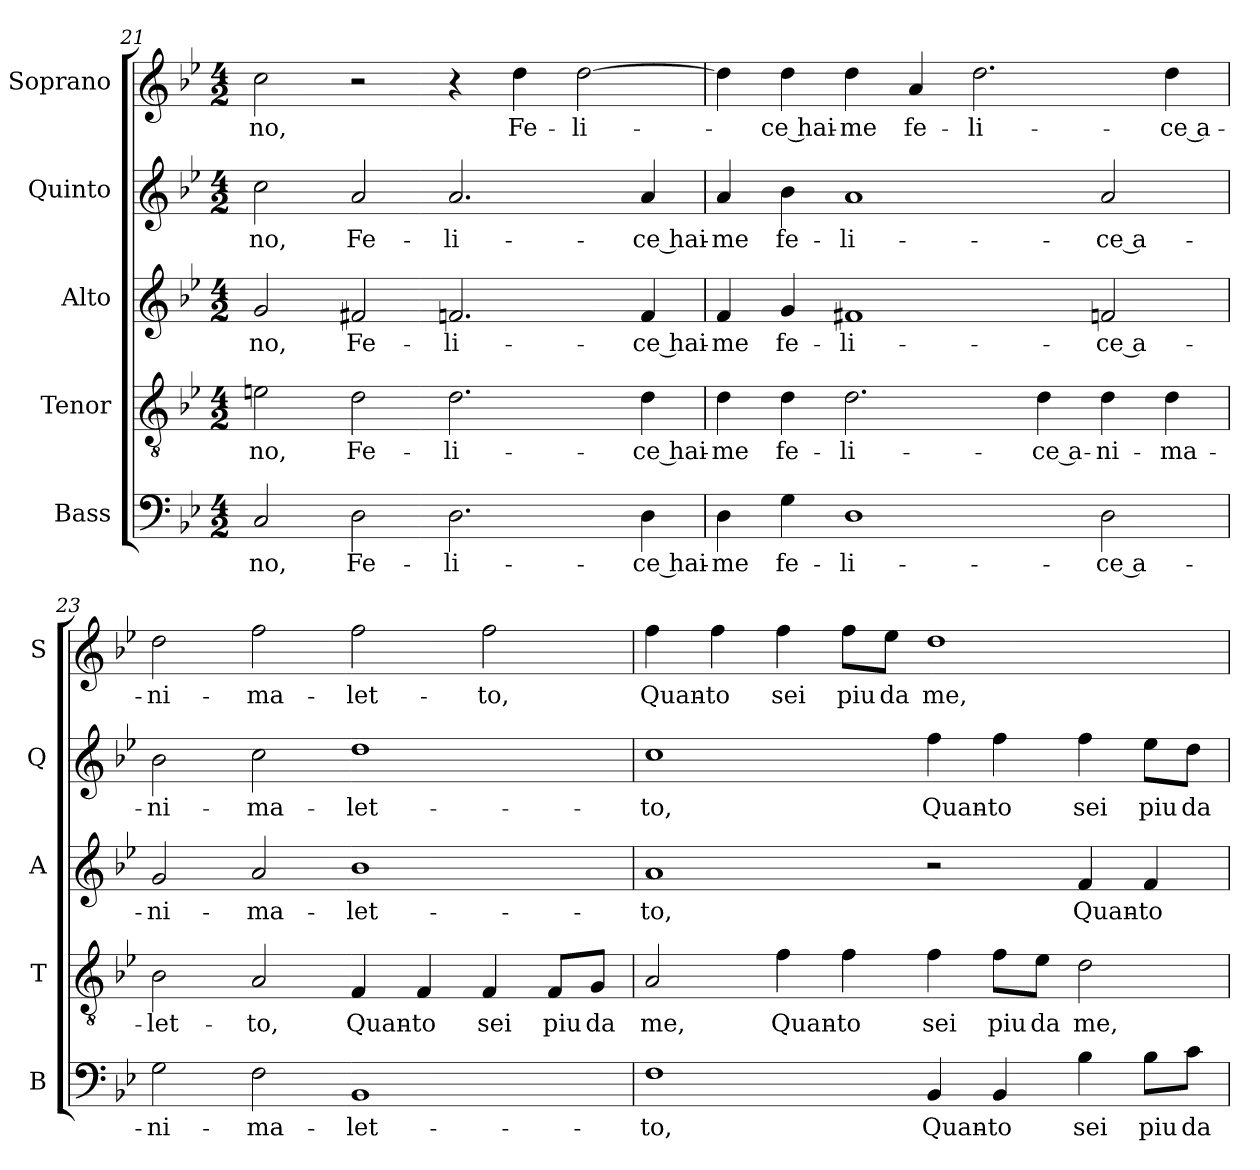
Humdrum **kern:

**kern	**text	**kern	**text	**kern	**text	**kern	**text	**kern	**text
*part5	*part5	*part4	*part4	*part3	*part3	*part2	*part2	*part1	*part1
*staff5	*staff5	*staff4	*staff4	*staff3	*staff3	*staff2	*staff2	*staff1	*staff1
*I"Bass	*	*I"Tenor	*	*I"Alto	*	*I"Quinto	*	*I"Soprano	*
*I'B	*	*I'T	*	*I'A	*	*I'Q	*	*I'S	*
*clefF4	*	*clefGv2	*	*clefG2	*	*clefG2	*	*clefG2	*
*k[b-e-]	*	*k[b-e-]	*	*k[b-e-]	*	*k[b-e-]	*	*k[b-e-]	*
*B-:	*	*B-:	*	*B-:	*	*B-:	*	*B-:	*
*M4/2	*	*M4/2	*	*M4/2	*	*M4/2	*	*M4/2	*
=21	=21	=21	=21	=21	=21	=21	=21	=21	=21
!	!LO:LY:b	!	!	!	!	!	!	!	!
!	!	!	!LO:LY:b	!	!	!	!	!	!
!	!	!	!	!	!LO:LY:b	!	!	!	!
!	!	!	!	!	!	!	!LO:LY:b	!	!
!	!	!	!	!	!	!	!	!	!LO:LY:b
2C/	-no,	2en\	-no,	2g/	-no,	2cc\	-no,	2cc\	-no,
!	!LO:LY:b	!	!	!	!	!	!	!	!
!	!	!	!LO:LY:b	!	!	!	!	!	!
!	!	!	!	!	!LO:LY:b	!	!	!	!
!	!	!	!	!	!	!	!LO:LY:b	!	!
2D\	Fe-	2d\	Fe-	2f#X/	Fe-	2a/	Fe-	2r	.
!	!LO:LY:b	!	!	!	!	!	!	!	!
!	!	!	!LO:LY:b	!	!	!	!	!	!
!	!	!	!	!	!LO:LY:b	!	!	!	!
!	!	!	!	!	!	!	!LO:LY:b	!	!
2.D\	-li-	2.d\	-li-	2.fn/	-li-	2.a/	-li-	4r	.
!	!	!	!	!	!	!	!	!	!LO:LY:b
.	.	.	.	.	.	.	.	4dd\	Fe-
!	!	!	!	!	!	!	!	!	!LO:LY:b
.	.	.	.	.	.	.	.	[2dd\	-li-
!	!LO:LY:b	!	!	!	!	!	!	!	!
!	!	!	!LO:LY:b	!	!	!	!	!	!
!	!	!	!	!	!LO:LY:b	!	!	!	!
!	!	!	!	!	!	!	!LO:LY:b	!	!
4D\	-ce hai-	4d\	-ce hai-	4f/	-ce hai-	4a/	-ce hai-	.	.
!!LO:LB:g=z
=22	=22	=22	=22	=22	=22	=22	=22	=22	=22
!	!LO:LY:b	!	!	!	!	!	!	!	!
!	!	!	!LO:LY:b	!	!	!	!	!	!
!	!	!	!	!	!LO:LY:b	!	!	!	!
!	!	!	!	!	!	!	!LO:LY:b	!	!
4D\	-me	4d\	-me	4f/	-me	4a/	-me	4dd\]	.
!	!LO:LY:b	!	!	!	!	!	!	!	!
!	!	!	!LO:LY:b	!	!	!	!	!	!
!	!	!	!	!	!LO:LY:b	!	!	!	!
!	!	!	!	!	!	!	!LO:LY:b	!	!
!	!	!	!	!	!	!	!	!	!LO:LY:b
4G\	fe-	4d\	fe-	4g/	fe-	4b-\	fe-	4dd\	-ce hai-
!	!LO:LY:b	!	!	!	!	!	!	!	!
!	!	!	!LO:LY:b	!	!	!	!	!	!
!	!	!	!	!	!LO:LY:b	!	!	!	!
!	!	!	!	!	!	!	!LO:LY:b	!	!
!	!	!	!	!	!	!	!	!	!LO:LY:b
1D	-li-	2.d\	-li-	1f#X	-li-	1a	-li-	4dd\	-me
!	!	!	!	!	!	!	!	!	!LO:LY:b
.	.	.	.	.	.	.	.	4a/	fe-
!	!	!	!	!	!	!	!	!	!LO:LY:b
.	.	.	.	.	.	.	.	2.dd\	-li-
!	!	!	!LO:LY:b	!	!	!	!	!	!
.	.	4d\	-ce a-	.	.	.	.	.	.
!	!LO:LY:b	!	!	!	!	!	!	!	!
!	!	!	!LO:LY:b	!	!	!	!	!	!
!	!	!	!	!	!LO:LY:b	!	!	!	!
!	!	!	!	!	!	!	!LO:LY:b	!	!
2D\	-ce a-	4d\	-ni-	2fn/	-ce a-	2a/	-ce a-	.	.
!	!	!	!LO:LY:b	!	!	!	!	!	!
!	!	!	!	!	!	!	!	!	!LO:LY:b
.	.	4d\	-ma-	.	.	.	.	4dd\	-ce a-
=23	=23	=23	=23	=23	=23	=23	=23	=23	=23
!	!LO:LY:b	!	!	!	!	!	!	!	!
!	!	!	!LO:LY:b	!	!	!	!	!	!
!	!	!	!	!	!LO:LY:b	!	!	!	!
!	!	!	!	!	!	!	!LO:LY:b	!	!
!	!	!	!	!	!	!	!	!	!LO:LY:b
2G\	-ni-	2B-\	-let-	2g/	-ni-	2b-\	-ni-	2dd\	-ni-
!	!LO:LY:b	!	!	!	!	!	!	!	!
!	!	!	!LO:LY:b	!	!	!	!	!	!
!	!	!	!	!	!LO:LY:b	!	!	!	!
!	!	!	!	!	!	!	!LO:LY:b	!	!
!	!	!	!	!	!	!	!	!	!LO:LY:b
2F\	-ma-	2A/	-to,	2a/	-ma-	2cc\	-ma-	2ff\	-ma-
!	!LO:LY:b	!	!	!	!	!	!	!	!
!	!	!	!LO:LY:b	!	!	!	!	!	!
!	!	!	!	!	!LO:LY:b	!	!	!	!
!	!	!	!	!	!	!	!LO:LY:b	!	!
!	!	!	!	!	!	!	!	!	!LO:LY:b
1BB-	-let-	4F/	Quan-	1b-	-let-	1dd	-let-	2ff\	-let-
!	!	!	!LO:LY:b	!	!	!	!	!	!
.	.	4F/	-to	.	.	.	.	.	.
!	!	!	!LO:LY:b	!	!	!	!	!	!
!	!	!	!	!	!	!	!	!	!LO:LY:b
.	.	4F/	sei	.	.	.	.	2ff\	-to,
!	!	!	!LO:LY:b	!	!	!	!	!	!
.	.	8F/L	piu	.	.	.	.	.	.
!	!	!	!LO:LY:b	!	!	!	!	!	!
.	.	8G/J	da	.	.	.	.	.	.
=24	=24	=24	=24	=24	=24	=24	=24	=24	=24
!	!LO:LY:b	!	!	!	!	!	!	!	!
!	!	!	!LO:LY:b	!	!	!	!	!	!
!	!	!	!	!	!LO:LY:b	!	!	!	!
!	!	!	!	!	!	!	!LO:LY:b	!	!
!	!	!	!	!	!	!	!	!	!LO:LY:b
1F	-to,	2A/	me,	1a	-to,	1cc	-to,	4ff\	Quan-
!	!	!	!	!	!	!	!	!	!LO:LY:b
.	.	.	.	.	.	.	.	4ff\	-to
!	!	!	!LO:LY:b	!	!	!	!	!	!
!	!	!	!	!	!	!	!	!	!LO:LY:b
.	.	4f\	Quan-	.	.	.	.	4ff\	sei
!	!	!	!LO:LY:b	!	!	!	!	!	!
!	!	!	!	!	!	!	!	!	!LO:LY:b
.	.	4f\	-to	.	.	.	.	8ff\L	piu
!	!	!	!	!	!	!	!	!	!LO:LY:b
.	.	.	.	.	.	.	.	8ee-\J	da
!	!LO:LY:b	!	!	!	!	!	!	!	!
!	!	!	!LO:LY:b	!	!	!	!	!	!
!	!	!	!	!	!	!	!LO:LY:b	!	!
!	!	!	!	!	!	!	!	!	!LO:LY:b
4BB-/	Quan-	4f\	sei	2r	.	4ff\	Quan-	1dd	me,
!	!LO:LY:b	!	!	!	!	!	!	!	!
!	!	!	!LO:LY:b	!	!	!	!	!	!
!	!	!	!	!	!	!	!LO:LY:b	!	!
4BB-/	-to	8f\L	piu	.	.	4ff\	-to	.	.
!	!	!	!LO:LY:b	!	!	!	!	!	!
.	.	8e-\J	da	.	.	.	.	.	.
!	!LO:LY:b	!	!	!	!	!	!	!	!
!	!	!	!LO:LY:b	!	!	!	!	!	!
!	!	!	!	!	!LO:LY:b	!	!	!	!
!	!	!	!	!	!	!	!LO:LY:b	!	!
4B-\	sei	2d\	me,	4f/	Quan-	4ff\	sei	.	.
!	!LO:LY:b	!	!	!	!	!	!	!	!
!	!	!	!	!	!LO:LY:b	!	!	!	!
!	!	!	!	!	!	!	!LO:LY:b	!	!
8B-\L	piu	.	.	4f/	-to	8ee-\L	piu	.	.
!	!LO:LY:b	!	!	!	!	!	!	!	!
!	!	!	!	!	!	!	!LO:LY:b	!	!
8c\J	da	.	.	.	.	8dd\J	da	.	.
=	=	=	=	=	=	=	=	=	=
*-	*-	*-	*-	*-	*-	*-	*-	*-	*-
